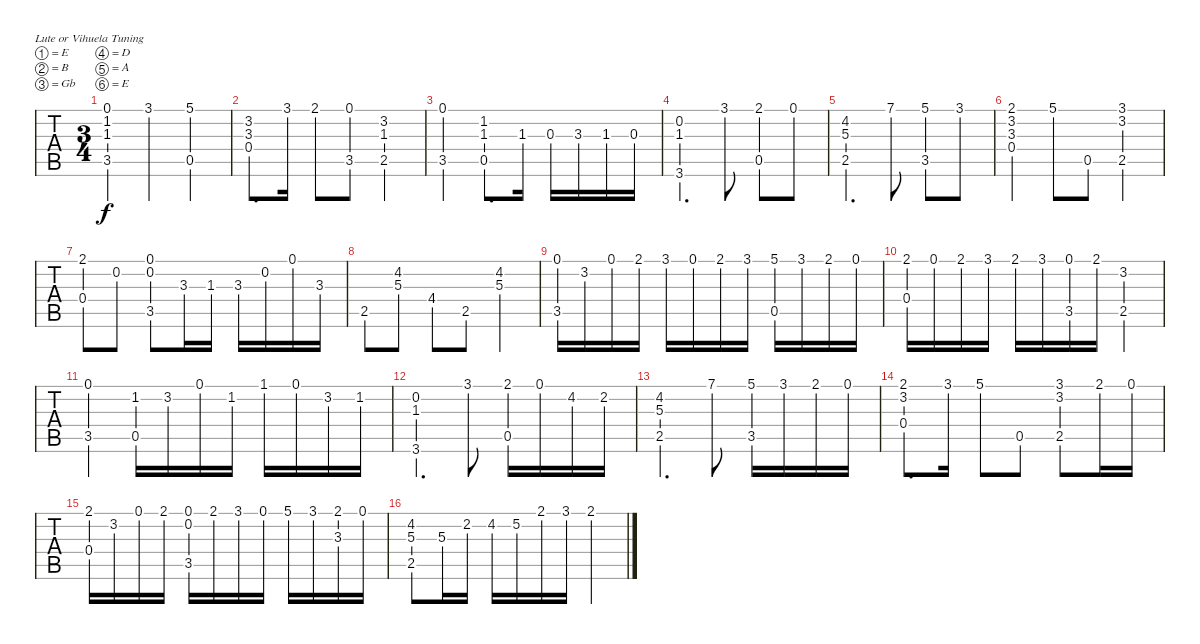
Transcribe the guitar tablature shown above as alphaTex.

\bracketExtendMode groupsimilarinstruments
\singleTrackTrackNamePolicy hidden
\multiTrackTrackNamePolicy hidden
\firstSystemTrackNameOrientation horizontal
\otherSystemsTrackNameOrientation horizontal
\track ("Guitar Standard" "Guitar Sta") {instrument acousticguitarsteel}
\staff {tabs}
\tuning (E4 B3 Gb3 D3 A2 E2)
\ts (3 4)
\tempo (120 hide)
\clef g2
\ks c
(0.1 1.2 1.3 3.5).4{dy f} 3.1.4 (5.1 0.5).4 |
(3.2 3.3 0.4).8{d} 3.1.16 2.1.8 (0.1 3.5).8 (3.2 1.3 2.5).4 |
(0.1 3.5).4 (1.2 1.3 0.5).8{d} 1.3.16 0.3.16 3.3.16 1.3.16 0.3.16 |
(0.2 1.3 3.6).4{d} 3.1.8 (2.1 0.5).8 0.1.8 |
(4.2 5.3 2.5).4{d} 7.1.8 (5.1 3.5).8 3.1.8 |
(2.1 3.2 3.3 0.4).4 5.1.8 0.5.8 (3.1 3.2 2.5).4 |
(2.1 0.4).8 0.2.8 (0.1 0.2 3.5).8 3.3.16 1.3.16 3.3.16 0.2.16 0.1.16 3.3.16 |
2.5.8 (4.2 5.3).8 4.4.8 2.5.8 (4.2 5.3).4 |
(0.1 3.5).16 3.2.16 0.1.16 2.1.16 3.1.16 0.1.16 2.1.16 3.1.16 (5.1 0.5).16 3.1.16 2.1.16 0.1.16 |
(2.1 0.4).16 0.1.16 2.1.16 3.1.16 2.1.16 3.1.16 (0.1 3.5).16 2.1.16 (3.2 2.5).4 |
(0.1 3.5).4 (1.2 0.5).16 3.2.16 0.1.16 1.2.16 1.1.16 0.1.16 3.2.16 1.2.16 |
(0.2 1.3 3.6).4{d} 3.1.8 (2.1 0.5).16 0.1.16 4.2.16 2.2.16 |
(4.2 5.3 2.5).4{d} 7.1.8 (5.1 3.5).16 3.1.16 2.1.16 0.1.16 |
(2.1 3.2 0.4).8{d} 3.1.16 5.1.8 0.5.8 (3.1 3.2 2.5).8 2.1.16 0.1.16 |
(2.1 0.4).16 3.2.16 0.1.16 2.1.16 (0.1 0.2 3.5).16 2.1.16 3.1.16 0.1.16 5.1.16 3.1.16 (2.1 3.3).16 0.1.16 |
(4.2 5.3 2.5).8 5.3.16 2.2.16 4.2.16 5.2.16 2.1.16 3.1.16 2.1.4
